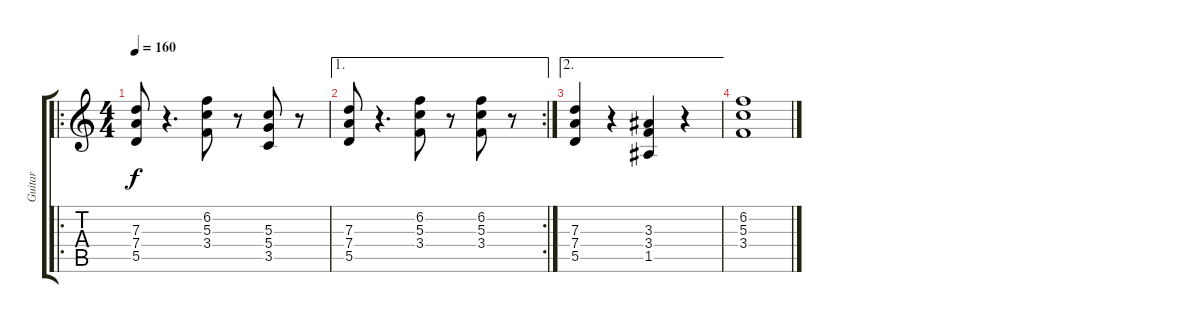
\track ("Guitar" "Guitar") {instrument distortionguitar}
\staff {score tabs}
\tuning (E4 B3 G3 D3 A2 E2) {hide}
\ro
\ts (4 4)
\tempo 160
\clef g2
\ks c
(7.3 7.4 5.5).8{dy f} r.4{d} (6.2 5.3 3.4).8 r.8 (5.3 5.4 3.5).8 r.8 |
\ae 1
\rc 2
(7.3 7.4 5.5).8 r.4{d} (6.2 5.3 3.4).8 r.8 (6.2 5.3 3.4).8 r.8 |
\ae 2
(7.3 7.4 5.5).4 r.4 (3.3 3.4 1.5).4 r.4 |
(6.2 5.3 3.4).1
